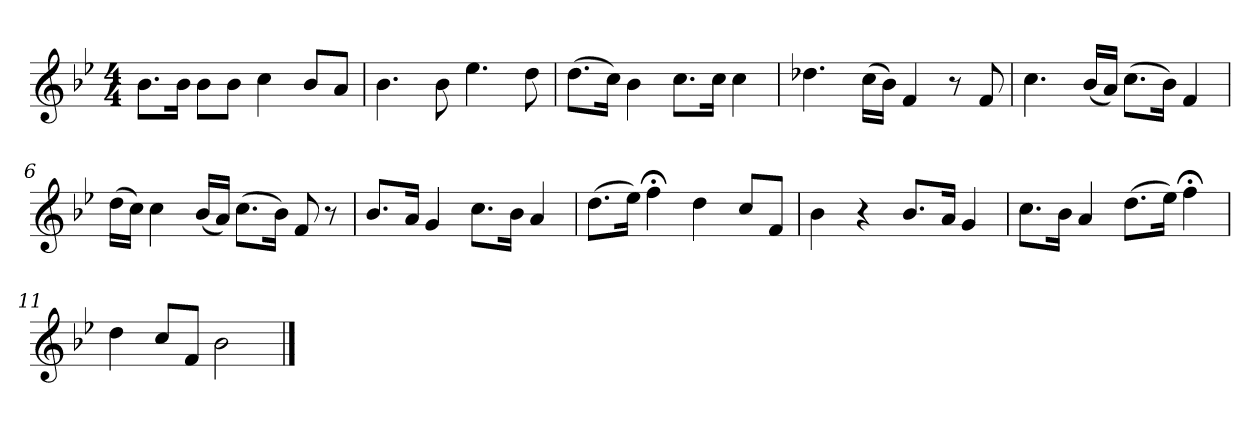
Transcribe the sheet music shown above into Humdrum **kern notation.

**kern
*part1
*staff1
*k[b-e-]
*B-:
*M4/4
=1
8.b-L
16b-Jk
8b-L
8b-J
4cc
8b-L
8aJ
=2
4.b-
8b-
4.ee-
8dd
=3
(8.ddL
16ccJk)
4b-
8.ccL
16ccJk
4cc
=4
4.dd-X
(16ccLL
16b-JJ)
4f
8r
8f
=5
4.cc
(16b-LL
16aJJ)
(8.ccL
16b-Jk)
4f
=6
(16ddLL
16ccJJ)
4cc
(16b-LL
16aJJ)
(8.ccL
16b-Jk)
8f
8r
=7
8.b-L
16aJk
4g
8.ccL
16b-Jk
4a
=8
(8.ddL
16ee-Jk)
4ff;<
4dd
8ccL
8fJ
=9
4b-
4r
8.b-L
16aJk
4g
=10
8.ccL
16b-Jk
4a
(8.ddL
16ee-Jk)
4ff;<
=11
4dd
8ccL
8fJ
2b-
==
*-
